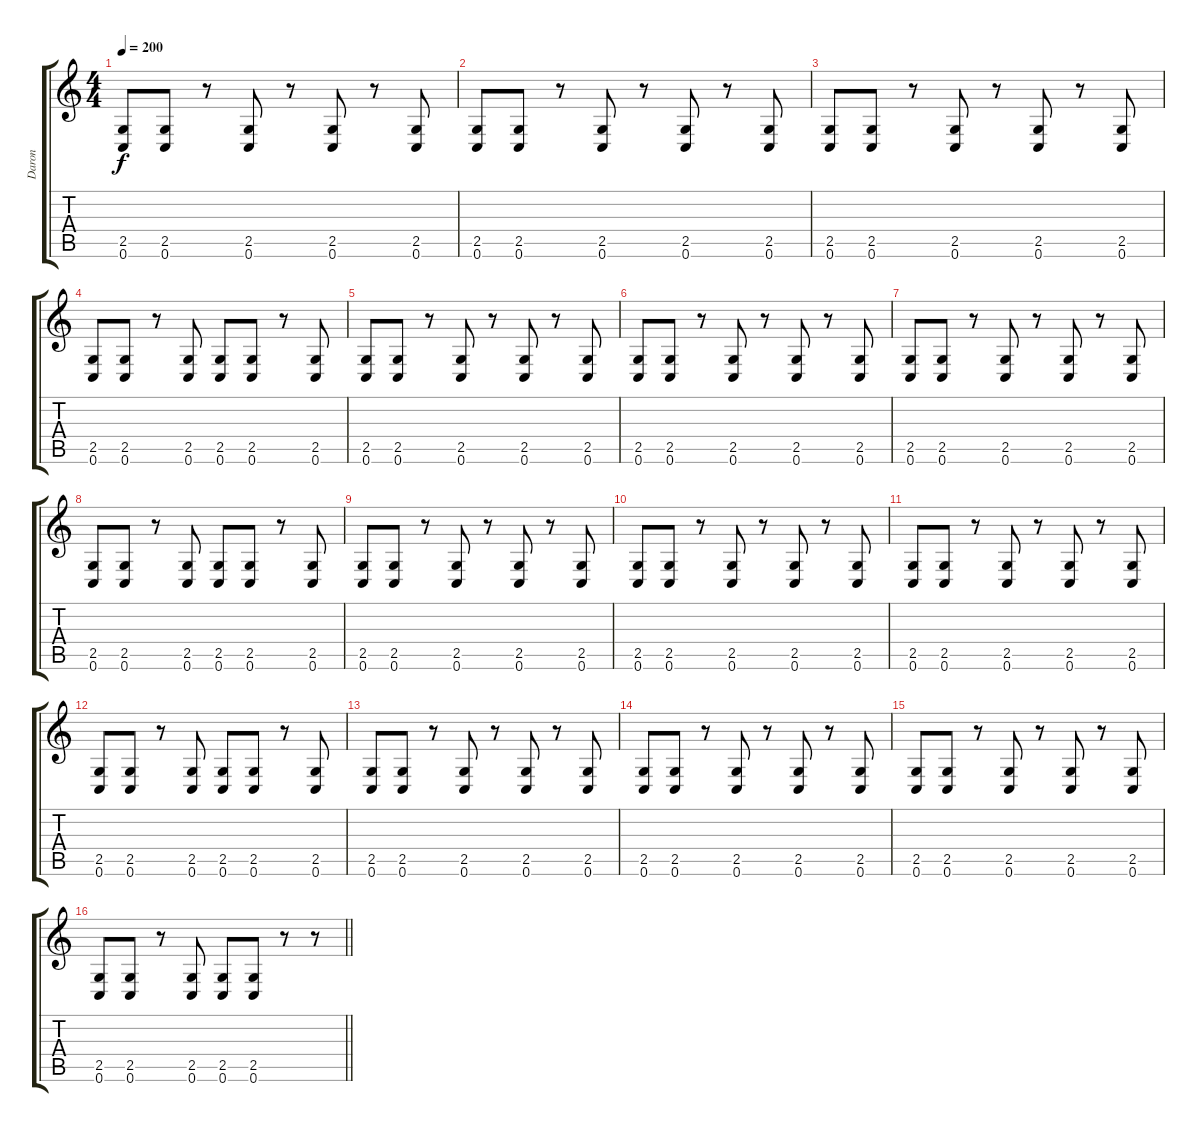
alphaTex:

\track ("Daron" "Daron") {instrument distortionguitar}
\staff {score tabs}
\tuning (C4 G3 Eb3 Bb2 F2 C2) {hide}
\ts (4 4)
\tempo 200
\clef g2
\ks c
(2.5 0.6).8{dy f} (2.5 0.6).8 r.8 (2.5 0.6).8 r.8 (2.5 0.6).8 r.8 (2.5 0.6).8 |
(2.5 0.6).8 (2.5 0.6).8 r.8 (2.5 0.6).8 r.8 (2.5 0.6).8 r.8 (2.5 0.6).8 |
(2.5 0.6).8 (2.5 0.6).8 r.8 (2.5 0.6).8 r.8 (2.5 0.6).8 r.8 (2.5 0.6).8 |
(2.5 0.6).8 (2.5 0.6).8 r.8 (2.5 0.6).8 (2.5 0.6).8 (2.5 0.6).8 r.8 (2.5 0.6).8 |
(2.5 0.6).8 (2.5 0.6).8 r.8 (2.5 0.6).8 r.8 (2.5 0.6).8 r.8 (2.5 0.6).8 |
(2.5 0.6).8 (2.5 0.6).8 r.8 (2.5 0.6).8 r.8 (2.5 0.6).8 r.8 (2.5 0.6).8 |
(2.5 0.6).8 (2.5 0.6).8 r.8 (2.5 0.6).8 r.8 (2.5 0.6).8 r.8 (2.5 0.6).8 |
(2.5 0.6).8 (2.5 0.6).8 r.8 (2.5 0.6).8 (2.5 0.6).8 (2.5 0.6).8 r.8 (2.5 0.6).8 |
(2.5 0.6).8 (2.5 0.6).8 r.8 (2.5 0.6).8 r.8 (2.5 0.6).8 r.8 (2.5 0.6).8 |
(2.5 0.6).8 (2.5 0.6).8 r.8 (2.5 0.6).8 r.8 (2.5 0.6).8 r.8 (2.5 0.6).8 |
(2.5 0.6).8 (2.5 0.6).8 r.8 (2.5 0.6).8 r.8 (2.5 0.6).8 r.8 (2.5 0.6).8 |
(2.5 0.6).8 (2.5 0.6).8 r.8 (2.5 0.6).8 (2.5 0.6).8 (2.5 0.6).8 r.8 (2.5 0.6).8 |
(2.5 0.6).8 (2.5 0.6).8 r.8 (2.5 0.6).8 r.8 (2.5 0.6).8 r.8 (2.5 0.6).8 |
(2.5 0.6).8 (2.5 0.6).8 r.8 (2.5 0.6).8 r.8 (2.5 0.6).8 r.8 (2.5 0.6).8 |
(2.5 0.6).8 (2.5 0.6).8 r.8 (2.5 0.6).8 r.8 (2.5 0.6).8 r.8 (2.5 0.6).8 |
\barLineRight lightlight
(2.5 0.6).8{volume 16} (2.5 0.6).8 r.8 (2.5 0.6).8 (2.5 0.6).8 (2.5 0.6).8 r.8 r.8
